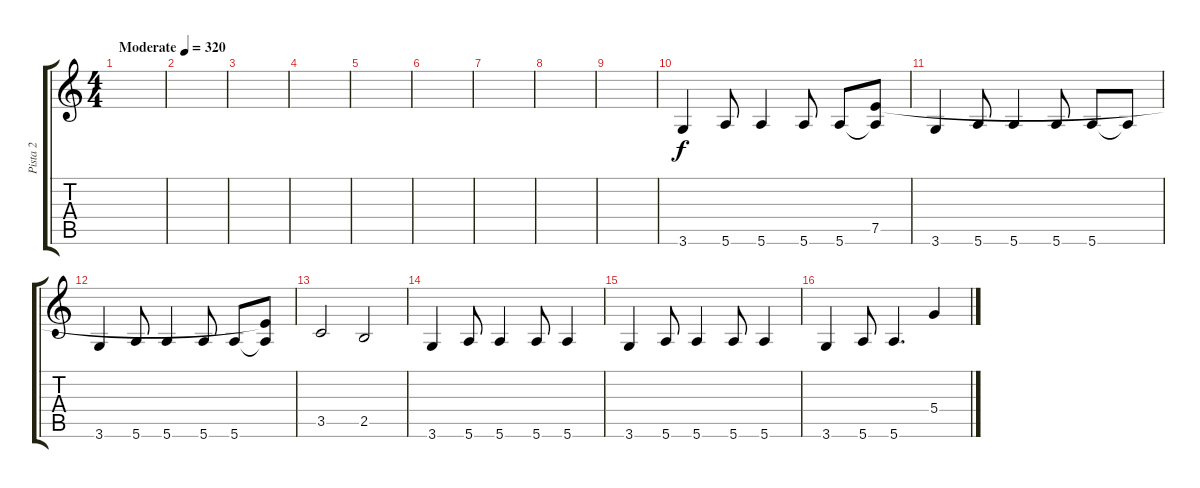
\track ("Pista 2" "Pista 2") {instrument electricbasspick}
\staff {score tabs}
\tuning (E4 B3 G3 D3 A2 E2) {hide}
\ts (4 4)
\tempo (320 "Moderate")
\clef g2
\ks c
|
|
|
|
|
|
|
|
|
3.6.4 5.6.8 5.6.4 5.6.8 5.6.8 (7.5 5.6{t}).8 |
3.6.4 5.6.8 5.6.4 5.6.8 5.6.8 5.6{t}.8 |
3.6.4 5.6.8 5.6.4 5.6.8 5.6.8 (7.5{t} 5.6{t}).8 |
3.5.2 2.5.2 |
3.6.4 5.6.8 5.6.4 5.6.8 5.6.4 |
3.6.4 5.6.8 5.6.4 5.6.8 5.6.4 |
3.6.4 5.6.8 5.6.4{d} 5.4.4
